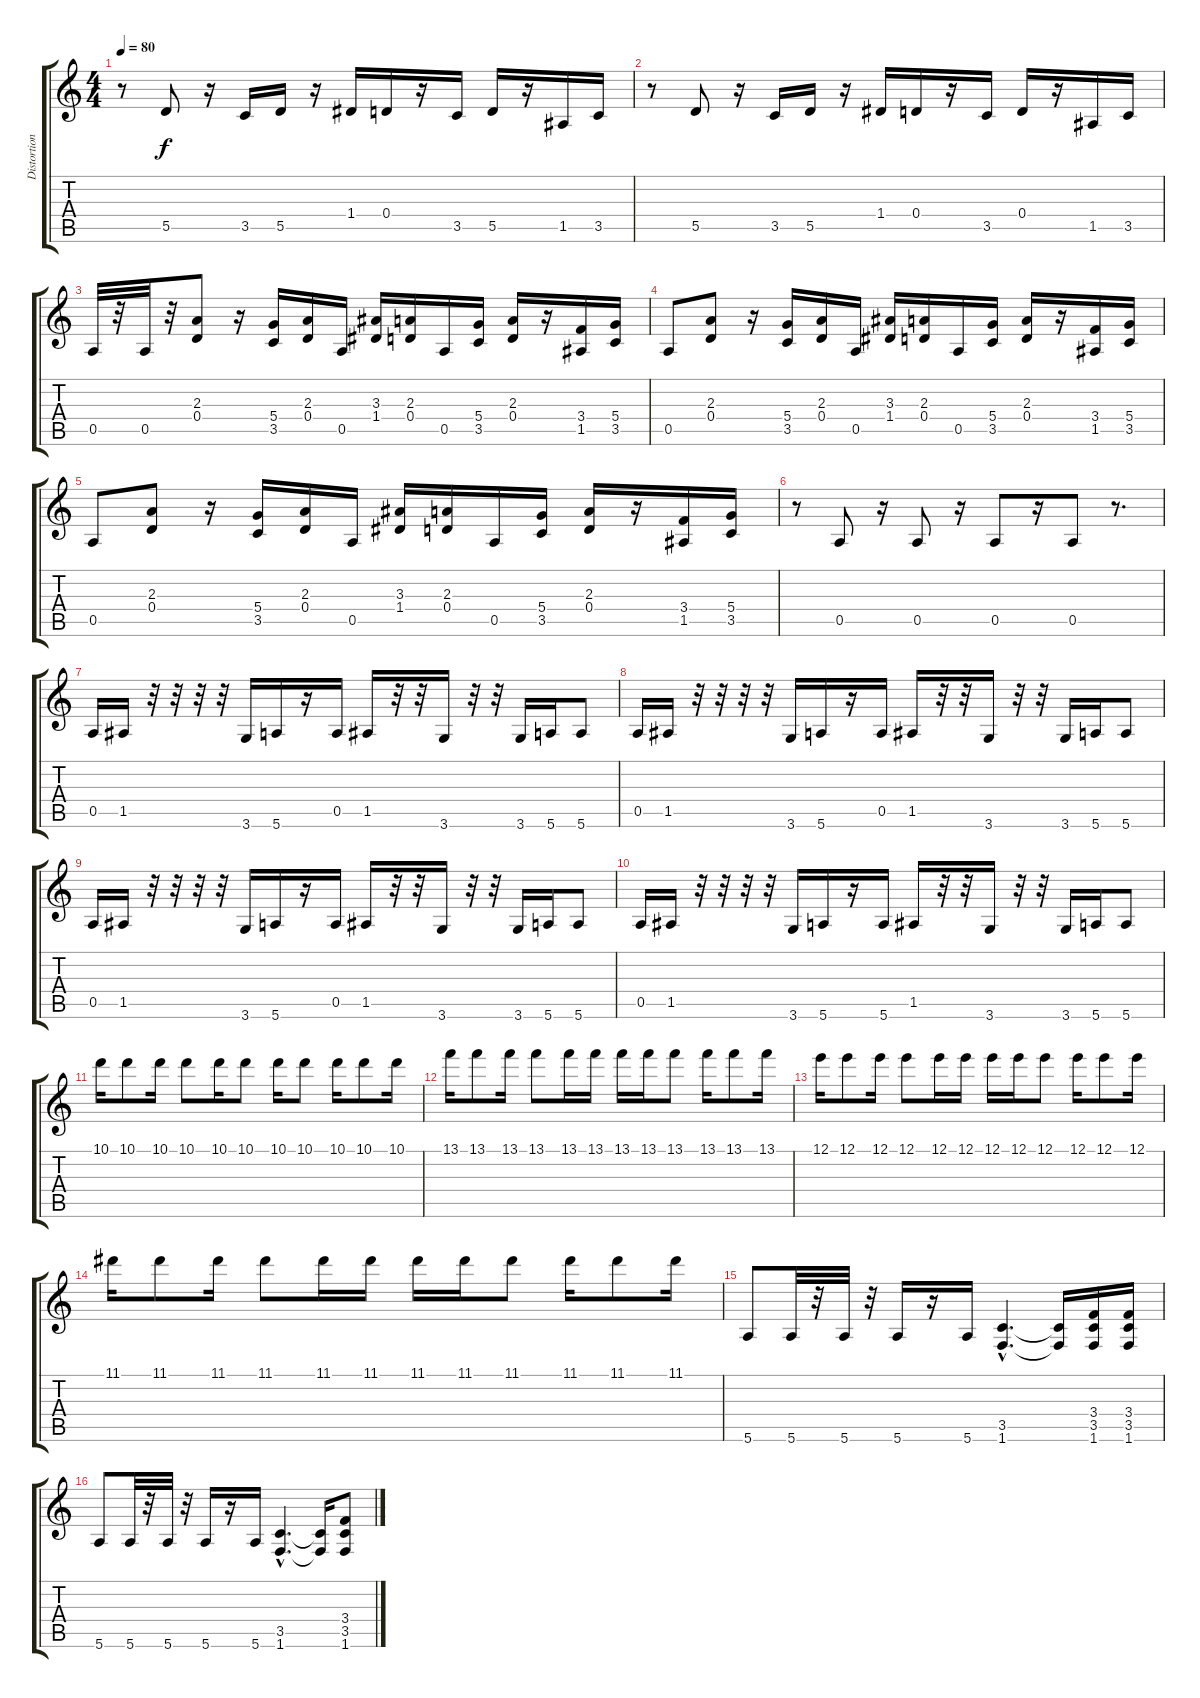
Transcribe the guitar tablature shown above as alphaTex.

\track ("Distortion Guitar   " "Distortion") {instrument distortionguitar}
\staff {score tabs}
\tuning (E4 B3 G3 D3 A2 E2) {hide}
\ts (4 4)
\tempo 80
\clef g2
\ks c
r.8{dy f} 5.5.8 r.16 3.5.16 5.5.16 r.16 1.4.16 0.4.16 r.16 3.5.16 5.5.16 r.16 1.5.16 3.5.16 |
r.8 5.5.8 r.16 3.5.16 5.5.16 r.16 1.4.16 0.4.16 r.16 3.5.16 0.4.16 r.16 1.5.16 3.5.16 |
0.5.32 r.32 0.5.32 r.32 (2.3 0.4).8 r.16 (5.4 3.5).16 (2.3 0.4).16 0.5.16 (3.3 1.4).16 (2.3 0.4).16 0.5.16 (5.4 3.5).16 (2.3 0.4).16 r.16 (3.4 1.5).16 (5.4 3.5).16 |
0.5.8 (2.3 0.4).8 r.16 (5.4 3.5).16 (2.3 0.4).16 0.5.16 (3.3 1.4).16 (2.3 0.4).16 0.5.16 (5.4 3.5).16 (2.3 0.4).16 r.16 (3.4 1.5).16 (5.4 3.5).16 |
0.5.8 (2.3 0.4).8 r.16 (5.4 3.5).16 (2.3 0.4).16 0.5.16 (3.3 1.4).16 (2.3 0.4).16 0.5.16 (5.4 3.5).16 (2.3 0.4).16 r.16 (3.4 1.5).16 (5.4 3.5).16 |
r.8 0.5.8 r.16 0.5.8 r.16 0.5.8 r.16 0.5.8 r.8{d} |
0.5.16 1.5.16 r.32 r.32 r.32 r.32 3.6.16 5.6.16 r.16 0.5.16 1.5.16 r.32 r.32 3.6.16 r.32 r.32 3.6.16 5.6.16 5.6.8 |
0.5.16 1.5.16 r.32 r.32 r.32 r.32 3.6.16 5.6.16 r.16 0.5.16 1.5.16 r.32 r.32 3.6.16 r.32 r.32 3.6.16 5.6.16 5.6.8 |
0.5.16 1.5.16 r.32 r.32 r.32 r.32 3.6.16 5.6.16 r.16 0.5.16 1.5.16 r.32 r.32 3.6.16 r.32 r.32 3.6.16 5.6.16 5.6.8 |
0.5.16 1.5.16 r.32 r.32 r.32 r.32 3.6.16 5.6.16 r.16 5.6.16 1.5.16 r.32 r.32 3.6.16 r.32 r.32 3.6.16 5.6.16 5.6.8 |
10.1.16 10.1.8 10.1.16 10.1.8 10.1.16 10.1.8 10.1.16 10.1.8 10.1.16 10.1.8 10.1.16 |
13.1.16 13.1.8 13.1.16 13.1.8 13.1.16 13.1.16 13.1.16 13.1.16 13.1.8 13.1.16 13.1.8 13.1.16 |
12.1.16 12.1.8 12.1.16 12.1.8 12.1.16 12.1.16 12.1.16 12.1.16 12.1.8 12.1.16 12.1.8 12.1.16 |
11.1.16 11.1.8 11.1.16 11.1.8 11.1.16 11.1.16 11.1.16 11.1.16 11.1.8 11.1.16 11.1.8 11.1.16 |
5.6.8 5.6.32 r.32 5.6.32 r.32 5.6.16 r.16 5.6.16 (3.5{hac} 1.6{hac}).4{d} (3.5{t} 1.6{t}).16 (3.4 3.5 1.6).16 (3.4 3.5 1.6).16 |
5.6.8 5.6.32 r.32 5.6.32 r.32 5.6.16 r.16 5.6.16 (3.5{hac} 1.6{hac}).4{d} (3.5{t} 1.6{t}).16 (3.4 3.5 1.6).8
